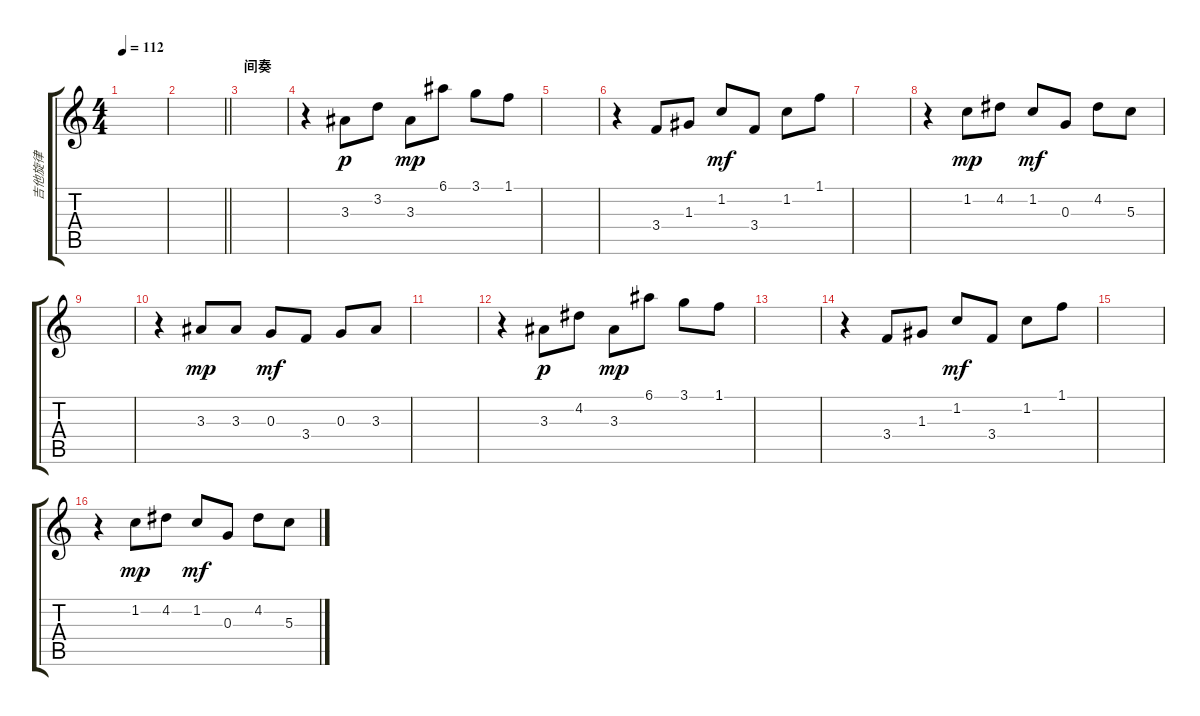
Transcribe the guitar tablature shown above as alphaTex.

\track ("吉他旋律" "吉他旋律") {instrument acousticguitarnylon}
\staff {score tabs}
\tuning (E4 B3 G3 D3 A2 E2) {hide}
\ts (4 4)
\tempo 112
\clef g2
\ks c
|
\barLineRight lightlight
|
\section ("" "间奏")
|
r.4 3.3.8{dy p} 3.2.8 3.3.8{dy mp} 6.1.8 3.1.8 1.1.8 |
|
r.4 3.4.8 1.3.8 1.2.8{dy mf} 3.4.8 1.2.8 1.1.8 |
|
r.4 1.2.8{dy mp} 4.2.8 1.2.8{dy mf} 0.3.8 4.2.8 5.3.8 |
|
r.4 3.3.8{dy mp} 3.3.8 0.3.8{dy mf} 3.4.8 0.3.8 3.3.8 |
|
r.4 3.3.8{dy p} 4.2.8 3.3.8{dy mp} 6.1.8 3.1.8 1.1.8 |
|
r.4 3.4.8 1.3.8 1.2.8{dy mf} 3.4.8 1.2.8 1.1.8 |
|
r.4 1.2.8{dy mp} 4.2.8 1.2.8{dy mf} 0.3.8 4.2.8 5.3.8
